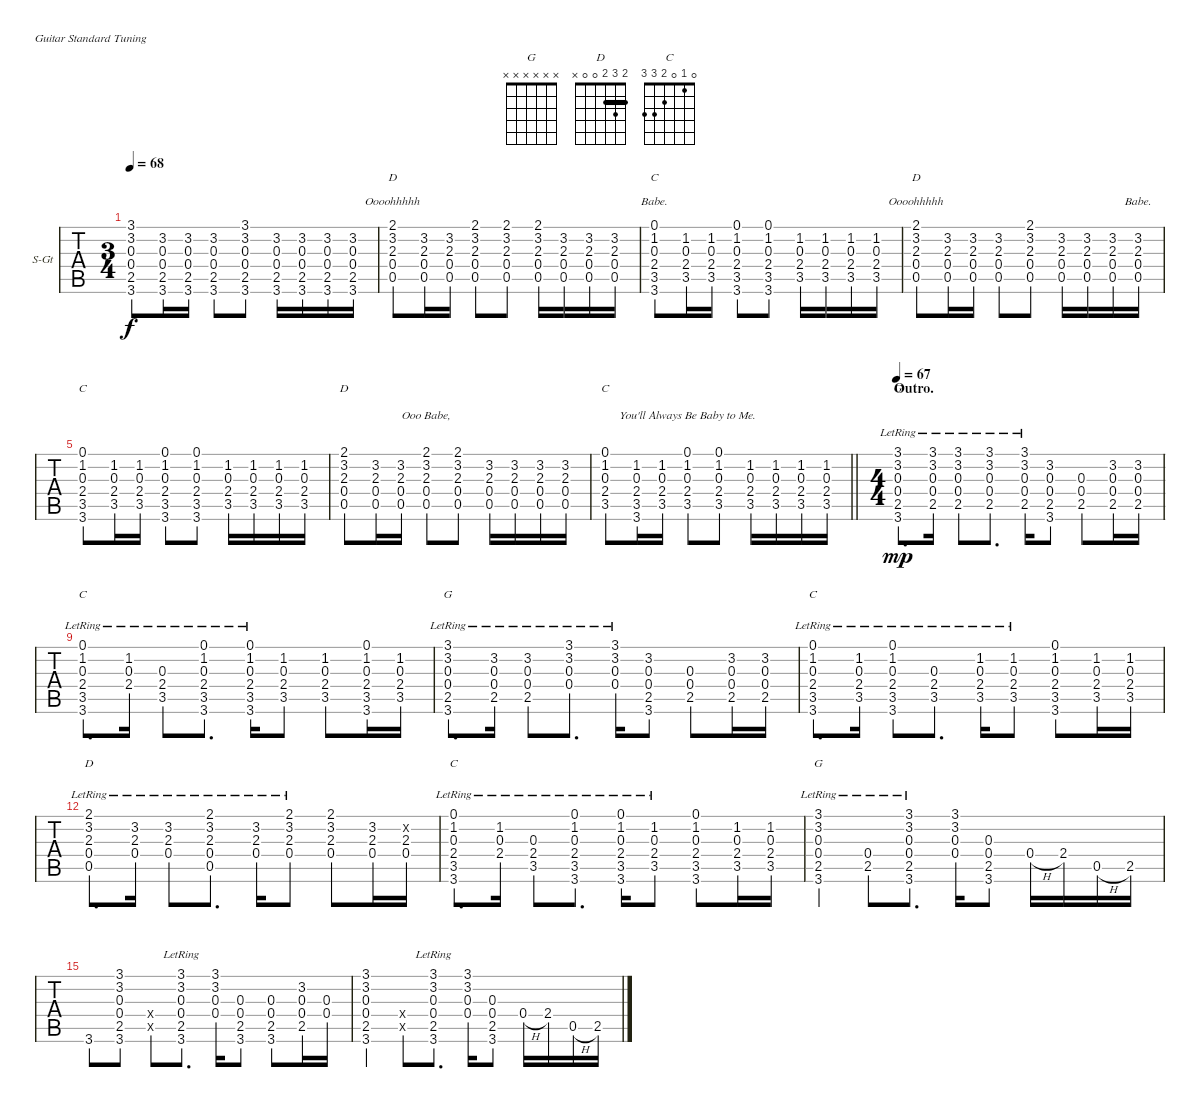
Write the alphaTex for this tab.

\bracketExtendMode nobrackets
\firstSystemTrackNameOrientation horizontal
\otherSystemsTrackNameOrientation horizontal
\defaultBarNumberDisplay FirstOfSystem
\track ("Acoustic w/ Solo" "S-Gt") {instrument acousticguitarsteel}
\staff {tabs}
\tuning (E4 B3 G3 D3 A2 E2)
\chord ("G" 3 3 0 0 2 3)
\chord ("D" 2 3 2 0 0 x) {barre 2}
\chord ("G" x x x x x x)
\chord ("C" 0 1 0 2 3 3)
\ts (3 4)
\tempo 68
\clef g2
\ks c
(3.1 3.2 0.3 0.4 2.5 3.6).8{lyrics (0 "") lyrics (1 "") lyrics (2 "") lyrics (3 "") lyrics (4 "") dy f} (3.2 0.3 0.4 2.5 3.6).16{lyrics (0 "") lyrics (1 "") lyrics (2 "") lyrics (3 "") lyrics (4 "")} (3.2 0.3 0.4 2.5 3.6).16{lyrics (0 "") lyrics (1 "") lyrics (2 "") lyrics (3 "") lyrics (4 "")} (3.2 0.3 0.4 2.5 3.6).8{lyrics (0 "") lyrics (1 "") lyrics (2 "") lyrics (3 "") lyrics (4 "")} (3.1 3.2 0.3 0.4 2.5 3.6).8{lyrics (0 "") lyrics (1 "") lyrics (2 "") lyrics (3 "") lyrics (4 "")} (3.2 0.3 0.4 2.5 3.6).16{lyrics (0 "") lyrics (1 "") lyrics (2 "") lyrics (3 "") lyrics (4 "")} (3.2 0.3 0.4 2.5 3.6).16{lyrics (0 "") lyrics (1 "") lyrics (2 "") lyrics (3 "") lyrics (4 "")} (3.2 0.3 0.4 2.5 3.6).16{lyrics (0 "") lyrics (1 "") lyrics (2 "") lyrics (3 "") lyrics (4 "")} (3.2 0.3 0.4 2.5 3.6).16{lyrics (0 "") lyrics (1 "") lyrics (2 "") lyrics (3 "") lyrics (4 "")} |
(2.1 3.2 2.3 0.4 0.5).8{ch "D" lyrics (0 "") lyrics (1 "") lyrics (2 "") lyrics (3 "Oooohhhhh") lyrics (4 "")} (3.2 2.3 0.4 0.5).16{lyrics (0 "") lyrics (1 "") lyrics (2 "") lyrics (3 "") lyrics (4 "")} (3.2 2.3 0.4 0.5).16{lyrics (0 "") lyrics (1 "") lyrics (2 "") lyrics (3 "") lyrics (4 "")} (2.1 3.2 2.3 0.4 0.5).8{lyrics (0 "") lyrics (1 "") lyrics (2 "") lyrics (3 "") lyrics (4 "")} (2.1 3.2 2.3 0.4 0.5).8{lyrics (0 "") lyrics (1 "") lyrics (2 "") lyrics (3 "") lyrics (4 "")} (2.1 3.2 2.3 0.4 0.5).16{lyrics (0 "") lyrics (1 "") lyrics (2 "") lyrics (3 "") lyrics (4 "")} (3.2 2.3 0.4 0.5).16{lyrics (0 "") lyrics (1 "") lyrics (2 "") lyrics (3 "") lyrics (4 "")} (3.2 2.3 0.4 0.5).16{lyrics (0 "") lyrics (1 "") lyrics (2 "") lyrics (3 "") lyrics (4 "")} (3.2 2.3 0.4 0.5).16{lyrics (0 "") lyrics (1 "") lyrics (2 "") lyrics (3 "") lyrics (4 "")} |
(0.1 1.2 0.3 2.4 3.5 3.6).8{ch "C" lyrics (0 "") lyrics (1 "") lyrics (2 "") lyrics (3 "Babe.") lyrics (4 "")} (1.2 0.3 2.4 3.5).16{lyrics (0 "") lyrics (1 "") lyrics (2 "") lyrics (3 "") lyrics (4 "")} (1.2 0.3 2.4 3.5).16{lyrics (0 "") lyrics (1 "") lyrics (2 "") lyrics (3 "") lyrics (4 "")} (0.1 1.2 0.3 2.4 3.5 3.6).8{lyrics (0 "") lyrics (1 "") lyrics (2 "") lyrics (3 "") lyrics (4 "")} (0.1 1.2 0.3 2.4 3.5 3.6).8{lyrics (0 "") lyrics (1 "") lyrics (2 "") lyrics (3 "") lyrics (4 "")} (1.2 0.3 2.4 3.5).16{lyrics (0 "") lyrics (1 "") lyrics (2 "") lyrics (3 "") lyrics (4 "")} (1.2 0.3 2.4 3.5).16{lyrics (0 "") lyrics (1 "") lyrics (2 "") lyrics (3 "") lyrics (4 "")} (1.2 0.3 2.4 3.5).16{lyrics (0 "") lyrics (1 "") lyrics (2 "") lyrics (3 "") lyrics (4 "")} (1.2 0.3 2.4 3.5).16{lyrics (0 "") lyrics (1 "") lyrics (2 "") lyrics (3 "") lyrics (4 "")} |
(2.1 3.2 2.3 0.4 0.5).8{ch "D" lyrics (0 "") lyrics (1 "") lyrics (2 "") lyrics (3 "Oooohhhhh") lyrics (4 "")} (3.2 2.3 0.4 0.5).16{lyrics (0 "") lyrics (1 "") lyrics (2 "") lyrics (3 "") lyrics (4 "")} (3.2 2.3 0.4 0.5).16{lyrics (0 "") lyrics (1 "") lyrics (2 "") lyrics (3 "") lyrics (4 "")} (3.2 2.3 0.4 0.5).8{lyrics (0 "") lyrics (1 "") lyrics (2 "") lyrics (3 "") lyrics (4 "")} (2.1 3.2 2.3 0.4 0.5).8{lyrics (0 "") lyrics (1 "") lyrics (2 "") lyrics (3 "") lyrics (4 "")} (3.2 2.3 0.4 0.5).16{lyrics (0 "") lyrics (1 "") lyrics (2 "") lyrics (3 "") lyrics (4 "")} (3.2 2.3 0.4 0.5).16{lyrics (0 "") lyrics (1 "") lyrics (2 "") lyrics (3 "") lyrics (4 "")} (3.2 2.3 0.4 0.5).16{lyrics (0 "") lyrics (1 "") lyrics (2 "") lyrics (3 "") lyrics (4 "")} (3.2 2.3 0.4 0.5).16{lyrics (0 "") lyrics (1 "") lyrics (2 "") lyrics (3 "Babe.") lyrics (4 "")} |
(0.1 1.2 0.3 2.4 3.5 3.6).8{ch "C" lyrics (0 "") lyrics (1 "") lyrics (2 "") lyrics (3 "") lyrics (4 "")} (1.2 0.3 2.4 3.5).16{lyrics (0 "") lyrics (1 "") lyrics (2 "") lyrics (3 "") lyrics (4 "")} (1.2 0.3 2.4 3.5).16{lyrics (0 "") lyrics (1 "") lyrics (2 "") lyrics (3 "") lyrics (4 "")} (0.1 1.2 0.3 2.4 3.5 3.6).8{lyrics (0 "") lyrics (1 "") lyrics (2 "") lyrics (3 "") lyrics (4 "")} (0.1 1.2 0.3 2.4 3.5 3.6).8{lyrics (0 "") lyrics (1 "") lyrics (2 "") lyrics (3 "") lyrics (4 "")} (1.2 0.3 2.4 3.5).16{lyrics (0 "") lyrics (1 "") lyrics (2 "") lyrics (3 "") lyrics (4 "")} (1.2 0.3 2.4 3.5).16{lyrics (0 "") lyrics (1 "") lyrics (2 "") lyrics (3 "") lyrics (4 "")} (1.2 0.3 2.4 3.5).16{lyrics (0 "") lyrics (1 "") lyrics (2 "") lyrics (3 "") lyrics (4 "")} (1.2 0.3 2.4 3.5).16{lyrics (0 "") lyrics (1 "") lyrics (2 "") lyrics (3 "") lyrics (4 "")} |
(2.1 3.2 2.3 0.4 0.5).8{ch "D" lyrics (0 "") lyrics (1 "") lyrics (2 "") lyrics (3 "") lyrics (4 "")} (3.2 2.3 0.4 0.5).16{lyrics (0 "") lyrics (1 "") lyrics (2 "") lyrics (3 "") lyrics (4 "")} (3.2 2.3 0.4 0.5).16{lyrics (0 "") lyrics (1 "") lyrics (2 "") lyrics (3 "") lyrics (4 "")} (2.1 3.2 2.3 0.4 0.5).8{lyrics (0 "") lyrics (1 "") lyrics (2 "") lyrics (3 "Ooo Babe,") lyrics (4 "")} (2.1 3.2 2.3 0.4 0.5).8{lyrics (0 "") lyrics (1 "") lyrics (2 "") lyrics (3 "") lyrics (4 "")} (3.2 2.3 0.4 0.5).16{lyrics (0 "") lyrics (1 "") lyrics (2 "") lyrics (3 "") lyrics (4 "")} (3.2 2.3 0.4 0.5).16{lyrics (0 "") lyrics (1 "") lyrics (2 "") lyrics (3 "") lyrics (4 "")} (3.2 2.3 0.4 0.5).16{lyrics (0 "") lyrics (1 "") lyrics (2 "") lyrics (3 "") lyrics (4 "")} (3.2 2.3 0.4 0.5).16{lyrics (0 "") lyrics (1 "") lyrics (2 "") lyrics (3 "") lyrics (4 "")} |
\barLineRight lightlight
(0.1 1.2 0.3 2.4 3.5).8{ch "C" lyrics (0 "") lyrics (1 "") lyrics (2 "") lyrics (3 "") lyrics (4 "")} (1.2 0.3 2.4 3.5 3.6).16{lyrics (0 "") lyrics (1 "") lyrics (2 "") lyrics (3 "") lyrics (4 "")} (1.2 0.3 2.4 3.5).16{lyrics (0 "") lyrics (1 "") lyrics (2 "") lyrics (3 "") lyrics (4 "")} (0.1 1.2 0.3 2.4 3.5).8{lyrics (0 "") lyrics (1 "") lyrics (2 "") lyrics (3 "You'll Always Be Baby to Me.") lyrics (4 "")} (0.1 1.2 0.3 2.4 3.5).8{lyrics (0 "") lyrics (1 "") lyrics (2 "") lyrics (3 "") lyrics (4 "")} (1.2 0.3 2.4 3.5).16{lyrics (0 "") lyrics (1 "") lyrics (2 "") lyrics (3 "") lyrics (4 "")} (1.2 0.3 2.4 3.5).16{lyrics (0 "") lyrics (1 "") lyrics (2 "") lyrics (3 "") lyrics (4 "")} (1.2 0.3 2.4 3.5).16{lyrics (0 "") lyrics (1 "") lyrics (2 "") lyrics (3 "") lyrics (4 "")} (1.2 0.3 2.4 3.5).16{lyrics (0 "") lyrics (1 "") lyrics (2 "") lyrics (3 "") lyrics (4 "")} |
\ts (4 4)
\section ("" "Outro.")
\tempo 67
(3.2{lr} 0.3{lr} 0.4{lr} 2.5{lr} 3.6{lr} 3.1{lr}).8{d ch "G" lyrics (0 "") lyrics (1 "") lyrics (2 "") lyrics (3 "") lyrics (4 "") dy mp} (3.2{lr} 0.3{lr} 0.4{lr} 2.5{lr} 3.1{lr}).16{lyrics (0 "") lyrics (1 "") lyrics (2 "") lyrics (3 "") lyrics (4 "")} (3.2{lr} 0.3{lr} 0.4{lr} 2.5{lr} 3.1{lr}).8{lyrics (0 "") lyrics (1 "") lyrics (2 "") lyrics (3 "") lyrics (4 "")} (3.1{lr} 3.2{lr} 0.3{lr} 0.4{lr} 2.5{lr}).8{d lyrics (0 "") lyrics (1 "") lyrics (2 "") lyrics (3 "") lyrics (4 "")} (3.1{lr} 3.2{lr} 0.3{lr} 0.4{lr} 2.5{lr}).16{lyrics (0 "") lyrics (1 "") lyrics (2 "") lyrics (3 "") lyrics (4 "")} (3.2 0.3 0.4 2.5 3.6).8{lyrics (0 "") lyrics (1 "") lyrics (2 "") lyrics (3 "") lyrics (4 "")} (0.3 0.4 2.5).8{lyrics (0 "") lyrics (1 "") lyrics (2 "") lyrics (3 "") lyrics (4 "")} (3.2 0.3 0.4 2.5).16{lyrics (0 "") lyrics (1 "") lyrics (2 "") lyrics (3 "") lyrics (4 "")} (3.2 0.3 0.4 2.5).16{lyrics (0 "") lyrics (1 "") lyrics (2 "") lyrics (3 "") lyrics (4 "")} |
(1.2{lr} 0.3{lr} 2.4{lr} 3.5{lr} 0.1{lr} 3.6{lr}).8{d ch "C" lyrics (0 "") lyrics (1 "") lyrics (2 "") lyrics (3 "") lyrics (4 "")} (0.3{lr} 2.4{lr} 1.2{lr}).16{lyrics (0 "") lyrics (1 "") lyrics (2 "") lyrics (3 "") lyrics (4 "")} (0.3{lr} 2.4{lr} 3.5{lr}).8{lyrics (0 "") lyrics (1 "") lyrics (2 "") lyrics (3 "") lyrics (4 "")} (2.4{lr} 3.5{lr} 0.1{lr} 1.2{lr} 0.3{lr} 3.6{lr}).8{d lyrics (0 "") lyrics (1 "") lyrics (2 "") lyrics (3 "") lyrics (4 "")} (1.2{lr} 0.3{lr} 2.4{lr} 3.5{lr} 0.1{lr} 3.6).16{lyrics (0 "") lyrics (1 "") lyrics (2 "") lyrics (3 "") lyrics (4 "")} (1.2 0.3 2.4 3.5).8{lyrics (0 "") lyrics (1 "") lyrics (2 "") lyrics (3 "") lyrics (4 "")} (1.2 0.3 2.4 3.5).8{lyrics (0 "") lyrics (1 "") lyrics (2 "") lyrics (3 "") lyrics (4 "")} (1.2 0.3 2.4 3.5 0.1 3.6).16{lyrics (0 "") lyrics (1 "") lyrics (2 "") lyrics (3 "") lyrics (4 "")} (1.2 0.3 2.4 3.5).16 |
(3.1{lr} 3.2{lr} 0.3{lr} 0.4{lr} 2.5{lr} 3.6{lr}).8{d ch "G" lyrics (0 "") lyrics (1 "") lyrics (2 "") lyrics (3 "") lyrics (4 "")} (3.2{lr} 0.3{lr} 0.4{lr} 2.5{lr}).16{lyrics (0 "") lyrics (1 "") lyrics (2 "") lyrics (3 "") lyrics (4 "")} (3.2{lr} 0.3{lr} 0.4{lr} 2.5{lr}).8{lyrics (0 "") lyrics (1 "") lyrics (2 "") lyrics (3 "") lyrics (4 "")} (3.1{lr} 3.2{lr} 0.3{lr} 0.4{lr}).8{d lyrics (0 "") lyrics (1 "") lyrics (2 "") lyrics (3 "") lyrics (4 "")} (3.1{lr} 3.2{lr} 0.3{lr} 0.4{lr}).16{lyrics (0 "") lyrics (1 "") lyrics (2 "") lyrics (3 "") lyrics (4 "")} (3.2 0.3 0.4 2.5 3.6).8{lyrics (0 "") lyrics (1 "") lyrics (2 "") lyrics (3 "") lyrics (4 "")} (0.3 0.4 2.5).8{lyrics (0 "") lyrics (1 "") lyrics (2 "") lyrics (3 "") lyrics (4 "")} (3.2 0.3 0.4 2.5).16{lyrics (0 "") lyrics (1 "") lyrics (2 "") lyrics (3 "") lyrics (4 "")} (3.2 0.3 0.4 2.5).16 |
(1.2{lr} 0.3{lr} 2.4{lr} 3.5{lr} 3.6{lr} 0.1{lr}).8{d ch "C" lyrics (0 "") lyrics (1 "") lyrics (2 "") lyrics (3 "") lyrics (4 "")} (1.2{lr} 0.3{lr} 2.4{lr} 3.5{lr}).16{lyrics (0 "") lyrics (1 "") lyrics (2 "") lyrics (3 "") lyrics (4 "")} (0.1{lr} 1.2{lr} 0.3{lr} 2.4{lr} 3.5{lr} 3.6{lr}).8{lyrics (0 "") lyrics (1 "") lyrics (2 "") lyrics (3 "") lyrics (4 "")} (2.4{lr} 3.5{lr} 0.3{lr}).8{d lyrics (0 "") lyrics (1 "") lyrics (2 "") lyrics (3 "") lyrics (4 "")} (1.2{lr} 0.3{lr} 2.4{lr} 3.5{lr}).16{lyrics (0 "") lyrics (1 "") lyrics (2 "") lyrics (3 "") lyrics (4 "")} (1.2{lr} 0.3{lr} 2.4{lr} 3.5{lr}).8{lyrics (0 "") lyrics (1 "") lyrics (2 "") lyrics (3 "") lyrics (4 "")} (1.2 0.3 2.4 3.5 3.6 0.1).8{lyrics (0 "") lyrics (1 "") lyrics (2 "") lyrics (3 "") lyrics (4 "")} (1.2 0.3 2.4 3.5).16{lyrics (0 "") lyrics (1 "") lyrics (2 "") lyrics (3 "") lyrics (4 "")} (1.2 0.3 2.4 3.5).16 |
(2.1{lr} 3.2{lr} 2.3{lr} 0.4{lr} 0.5).8{d ch "D" lyrics (0 "") lyrics (1 "") lyrics (2 "") lyrics (3 "") lyrics (4 "")} (3.2{lr} 2.3{lr} 0.4{lr}).16{lyrics (0 "") lyrics (1 "") lyrics (2 "") lyrics (3 "") lyrics (4 "")} (3.2{lr} 2.3{lr} 0.4{lr}).8{lyrics (0 "") lyrics (1 "") lyrics (2 "") lyrics (3 "") lyrics (4 "")} (2.1{lr} 3.2{lr} 2.3{lr} 0.4{lr} 0.5).8{d lyrics (0 "") lyrics (1 "") lyrics (2 "") lyrics (3 "") lyrics (4 "")} (3.2{lr} 2.3{lr} 0.4{lr}).16{lyrics (0 "") lyrics (1 "") lyrics (2 "") lyrics (3 "") lyrics (4 "")} (2.1{lr} 3.2{lr} 2.3{lr} 0.4{lr}).8{lyrics (0 "") lyrics (1 "") lyrics (2 "") lyrics (3 "") lyrics (4 "")} (2.1 3.2 2.3 0.4).8{lyrics (0 "") lyrics (1 "") lyrics (2 "") lyrics (3 "") lyrics (4 "")} (3.2 2.3 0.4).16 (0.2{x} 2.3 0.4).16 |
(1.2{lr} 0.3{lr} 2.4{lr} 3.5{ac lr} 0.1{lr} 3.6{lr}).8{d ch "C" lyrics (0 "") lyrics (1 "") lyrics (2 "") lyrics (3 "") lyrics (4 "")} (0.3{lr} 2.4{lr} 1.2{lr}).16{lyrics (0 "") lyrics (1 "") lyrics (2 "") lyrics (3 "") lyrics (4 "")} (0.3{lr} 2.4{lr} 3.5{lr}).8{lyrics (0 "") lyrics (1 "") lyrics (2 "") lyrics (3 "") lyrics (4 "")} (2.4{lr} 3.5{lr} 0.3{lr} 1.2{lr} 0.1{lr} 3.6{lr}).8{d lyrics (0 "") lyrics (1 "") lyrics (2 "") lyrics (3 "") lyrics (4 "")} (1.2{lr} 0.3{lr} 2.4{lr} 3.5{lr} 0.1{lr} 3.6{lr}).16{lyrics (0 "") lyrics (1 "") lyrics (2 "") lyrics (3 "") lyrics (4 "")} (1.2{lr} 0.3{lr} 2.4{lr} 3.5{lr}).8{lyrics (0 "") lyrics (1 "") lyrics (2 "") lyrics (3 "") lyrics (4 "")} (1.2 0.3 2.4 3.5 3.6 0.1).8{lyrics (0 "") lyrics (1 "") lyrics (2 "") lyrics (3 "") lyrics (4 "")} (1.2 0.3 2.4 3.5).16{lyrics (0 "") lyrics (1 "") lyrics (2 "") lyrics (3 "") lyrics (4 "")} (1.2 0.3 2.4 3.5).16 |
(3.1{lr} 3.2{lr} 0.3{lr} 0.4{lr} 2.5{lr} 3.6{lr}).4{ch "G"} (0.4{lr} 2.5{lr}).8 (3.1{lr} 3.2{lr} 0.3{lr} 0.4{lr} 2.5{lr} 3.6{lr}).8{d} (3.1 3.2 0.3 0.4).16 (0.3 0.4 2.5 3.6).8 0.4{h}.16 2.4.16 0.5{h}.16 2.5.16 |
3.6.8{lyrics (0 "") lyrics (1 "") lyrics (2 "") lyrics (3 "") lyrics (4 "")} (2.5 0.4 0.3 3.2 3.1 3.6).8{lyrics (0 "") lyrics (1 "") lyrics (2 "") lyrics (3 "") lyrics (4 "")} (0.4{x} 2.5{x}).8{lyrics (0 "") lyrics (1 "") lyrics (2 "") lyrics (3 "") lyrics (4 "")} (3.1{lr} 3.2{lr} 0.3{lr} 0.4{lr} 2.5{lr} 3.6{lr}).8{d lyrics (0 "") lyrics (1 "") lyrics (2 "") lyrics (3 "") lyrics (4 "")} (3.1 3.2 0.3 0.4).16{lyrics (0 "") lyrics (1 "") lyrics (2 "") lyrics (3 "") lyrics (4 "")} (0.3 0.4 2.5 3.6).8{lyrics (0 "") lyrics (1 "") lyrics (2 "") lyrics (3 "") lyrics (4 "")} (0.3 0.4 2.5 3.6).8{lyrics (0 "") lyrics (1 "") lyrics (2 "") lyrics (3 "") lyrics (4 "")} (3.2 0.3 0.4 2.5).16{lyrics (0 "") lyrics (1 "") lyrics (2 "") lyrics (3 "") lyrics (4 "")} (0.3 0.4).16{lyrics (0 "") lyrics (1 "") lyrics (2 "") lyrics (3 "") lyrics (4 "")} |
(3.1 3.2 0.3 0.4 2.5 3.6).4{lyrics (0 "") lyrics (1 "") lyrics (2 "") lyrics (3 "") lyrics (4 "")} (0.4{x} 2.5{x}).8{lyrics (0 "") lyrics (1 "") lyrics (2 "") lyrics (3 "") lyrics (4 "")} (3.1{lr} 3.2{lr} 0.3{lr} 0.4{lr} 2.5{lr} 3.6{lr}).8{d lyrics (0 "") lyrics (1 "") lyrics (2 "") lyrics (3 "") lyrics (4 "")} (3.1 3.2 0.3 0.4).16{lyrics (0 "") lyrics (1 "") lyrics (2 "") lyrics (3 "") lyrics (4 "")} (0.3 0.4 2.5 3.6).8{lyrics (0 "") lyrics (1 "") lyrics (2 "") lyrics (3 "") lyrics (4 "")} 0.4{h}.16{lyrics (0 "") lyrics (1 "") lyrics (2 "") lyrics (3 "") lyrics (4 "")} 2.4.16{lyrics (0 "") lyrics (1 "") lyrics (2 "") lyrics (3 "") lyrics (4 "")} 0.5{h}.16{lyrics (0 "") lyrics (1 "") lyrics (2 "") lyrics (3 "") lyrics (4 "")} 2.5.16{lyrics (0 "") lyrics (1 "") lyrics (2 "") lyrics (3 "") lyrics (4 "")}
